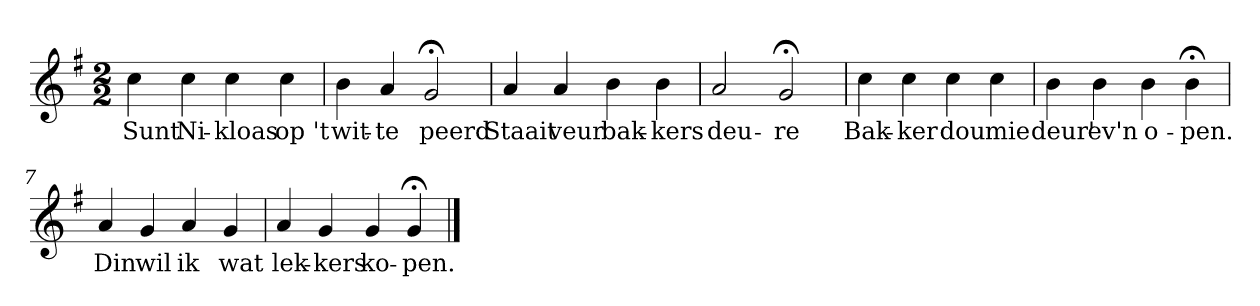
**kern	**text
*part1	*part1
*staff1	*staff1
*k[f#]	*
*G:	*
*M2/2	*
*MM120	*
=1	=1
4cc	Sunt
4cc	Ni-
4cc	-kloas
4cc	op 't
=2	=2
4b	wit-
4a	-te
2g;<	peerd
=3	=3
4a	Staait
4a	veur
4b	bak-
4b	-kers
=4	=4
2a	deu-
2g;<	-re
=5	=5
4cc	Bak-
4cc	-ker
4cc	dou
4cc	mie
=6	=6
4b	deur'
4b	ev'n
4b	o-
4b;<	-pen.
=7	=7
4a	Din
4g	wil
4a	ik
4g	wat
=8	=8
4a	lek-
4g	-kers
4g	ko-
4g;<	-pen.
==	==
*-	*-
